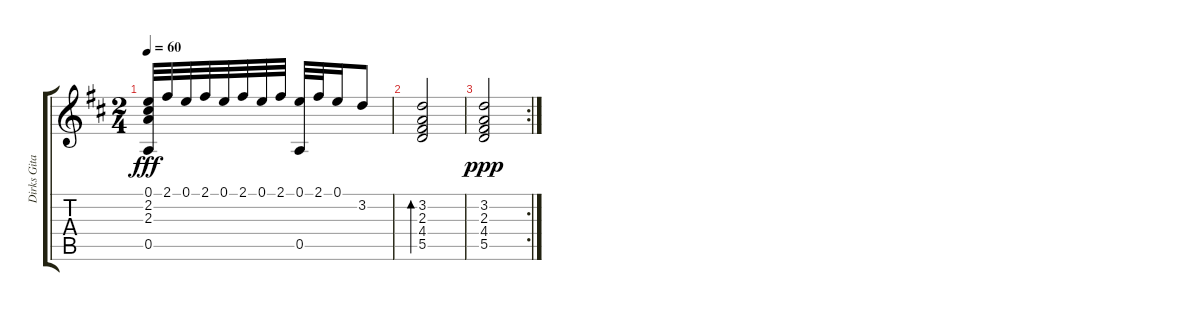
\track ("Dirks Gitarre" "Dirks Gita") {instrument acousticguitarnylon}
\staff {score tabs}
\tuning (E4 B3 G3 D3 A2 E2) {hide}
\ts (2 4)
\tempo 60
\clef g2
\ks d
(0.1 2.2 2.3 0.5).32{dy fff} 2.1.32 0.1.32 2.1.32 0.1.32 2.1.32 0.1.32 2.1.32 (0.1 0.5).32 2.1.32 0.1.16 3.2.8 |
(3.2 2.3 4.4 5.5).2{bd 240 beam Up} |
\rc 2
(3.2 2.3 4.4 5.5).2{dy ppp beam Up}
